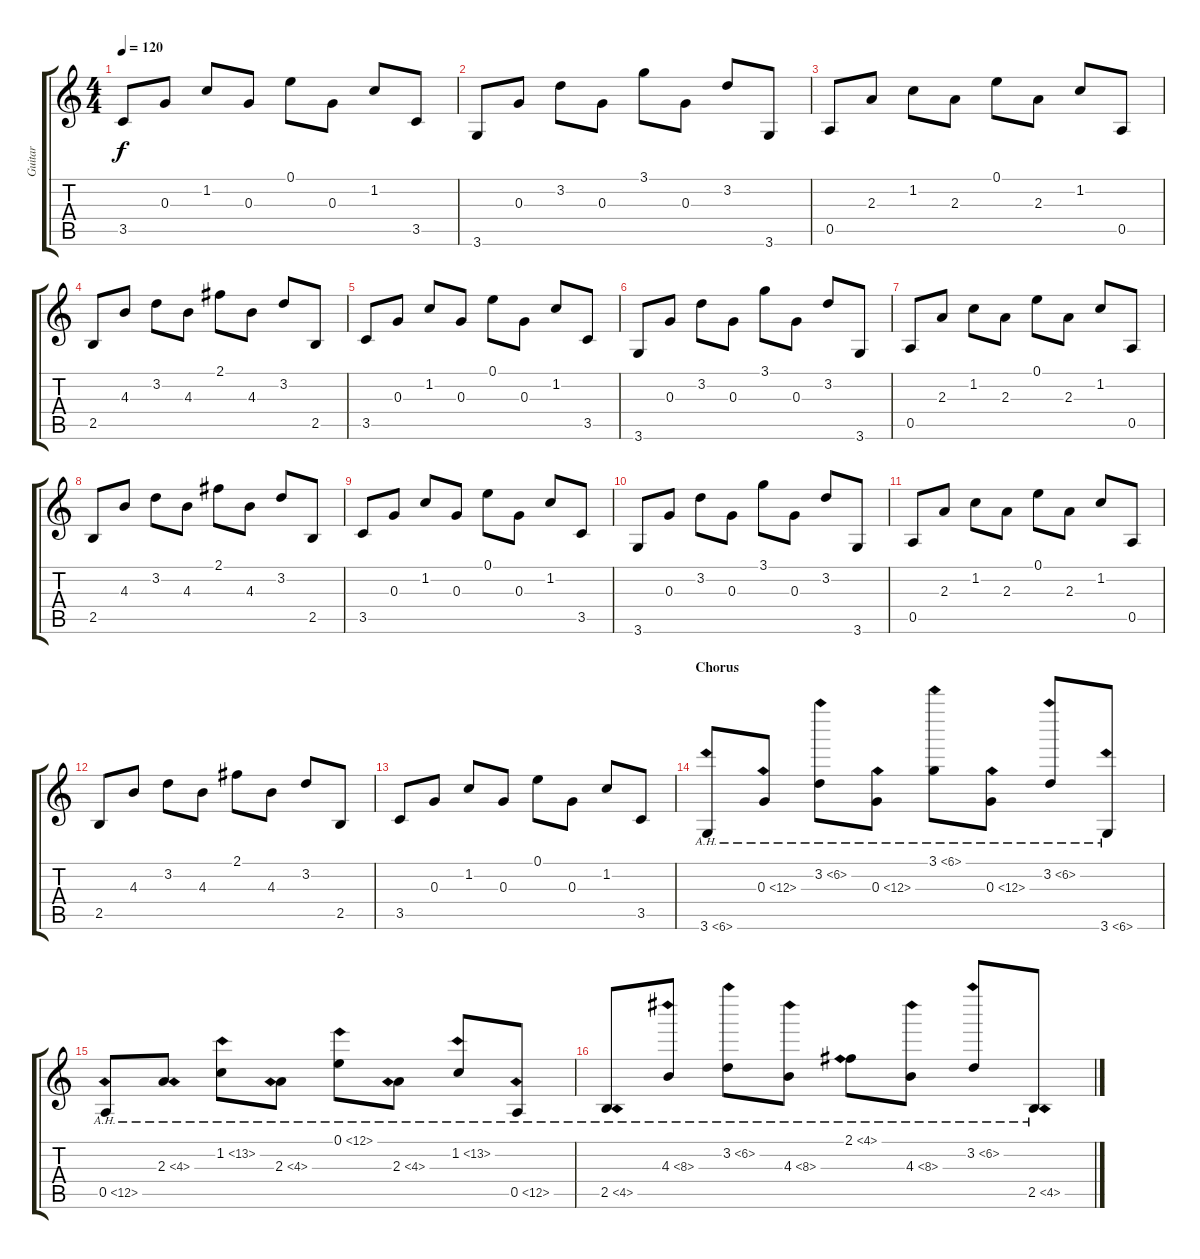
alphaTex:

\track ("Guitar" "Guitar") {instrument acousticguitarsteel}
\staff {score tabs}
\tuning (E4 B3 G3 D3 A2 E2) {hide}
\ts (4 4)
\tempo 120
\clef g2
\ks c
3.5.8{dy f} 0.3.8 1.2.8 0.3.8 0.1.8 0.3.8 1.2.8 3.5.8 |
3.6.8 0.3.8 3.2.8 0.3.8 3.1.8 0.3.8 3.2.8 3.6.8 |
0.5.8 2.3.8 1.2.8 2.3.8 0.1.8 2.3.8 1.2.8 0.5.8 |
2.5.8 4.3.8 3.2.8 4.3.8 2.1.8 4.3.8 3.2.8 2.5.8 |
3.5.8 0.3.8 1.2.8 0.3.8 0.1.8 0.3.8 1.2.8 3.5.8 |
3.6.8 0.3.8 3.2.8 0.3.8 3.1.8 0.3.8 3.2.8 3.6.8 |
0.5.8 2.3.8 1.2.8 2.3.8 0.1.8 2.3.8 1.2.8 0.5.8 |
2.5.8 4.3.8 3.2.8 4.3.8 2.1.8 4.3.8 3.2.8 2.5.8 |
3.5.8 0.3.8 1.2.8 0.3.8 0.1.8 0.3.8 1.2.8 3.5.8 |
3.6.8 0.3.8 3.2.8 0.3.8 3.1.8 0.3.8 3.2.8 3.6.8 |
0.5.8 2.3.8 1.2.8 2.3.8 0.1.8 2.3.8 1.2.8 0.5.8 |
2.5.8 4.3.8 3.2.8 4.3.8 2.1.8 4.3.8 3.2.8 2.5.8 |
3.5.8 0.3.8 1.2.8 0.3.8 0.1.8 0.3.8 1.2.8 3.5.8 |
\section ("" "Chorus")
3.6{ah 3}.8 0.3{ah 12}.8 3.2{ah 3}.8 0.3{ah 12}.8 3.1{ah 3}.8 0.3{ah 12}.8 3.2{ah 3}.8 3.6{ah 3}.8 |
0.5{ah 12}.8 2.3{ah 2}.8 1.2{ah 12}.8 2.3{ah 2}.8 0.1{ah 12}.8 2.3{ah 2}.8 1.2{ah 12}.8 0.5{ah 12}.8 |
2.5{ah 2}.8 4.3{ah 4}.8 3.2{ah 3}.8 4.3{ah 4}.8 2.1{ah 2}.8 4.3{ah 4}.8 3.2{ah 3}.8 2.5{ah 2}.8
